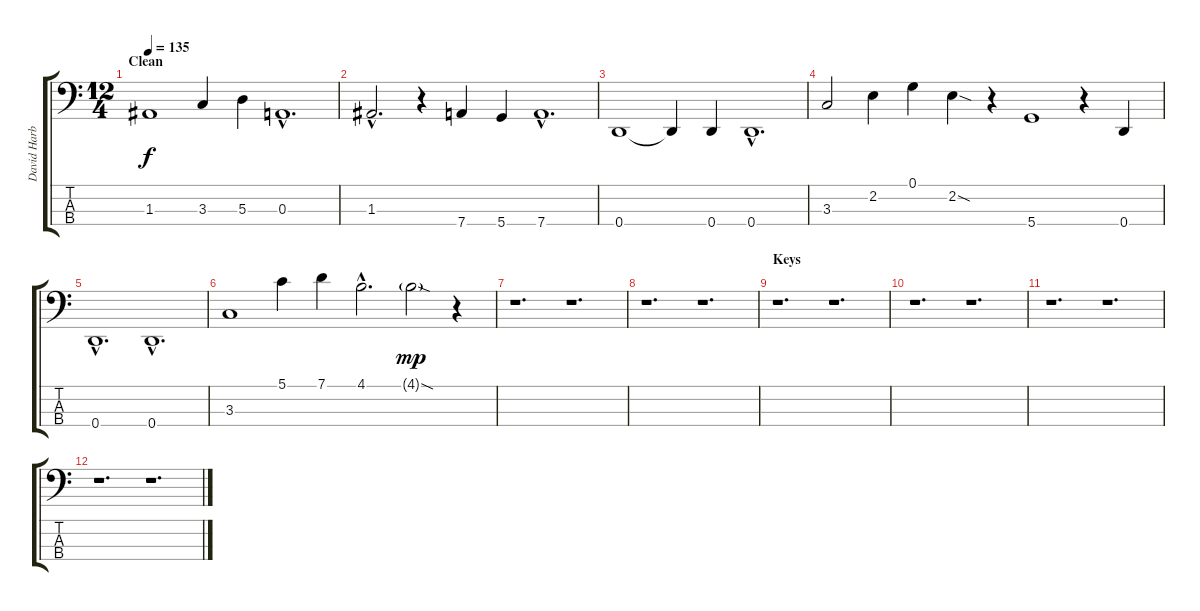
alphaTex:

\track ("David Harbour" "David Harb") {instrument electricbassfinger}
\staff {score tabs}
\tuning (G2 D2 A1 D1) {hide}
\ts (12 4)
\section ("" "Clean")
\tempo 135
\clef f4
\ks c
1.3.1{dy f} 3.3.4 5.3.4 0.3{hac}.1{d} |
1.3{hac}.2{d} r.4 7.4.4 5.4.4 7.4{hac}.1{d} |
0.4.1 0.4{t}.4 0.4.4 0.4{hac}.1{d} |
3.3.2 2.2.4 0.1.4 2.2{sod}.4 r.4 5.4.1 r.4 0.4.4 |
0.4{hac}.1{d} 0.4{hac}.1{d} |
3.3.1 5.1.4 7.1.4 4.1{hac}.2{d} 4.1{sod g}.2{dy mp} r.4 |
r.1{d} r.1{d} |
r.1{d} r.1{d} |
\section ("" "Keys")
r.1{d} r.1{d} |
r.1{d} r.1{d} |
r.1{d} r.1{d} |
r.1{d} r.1{d}
